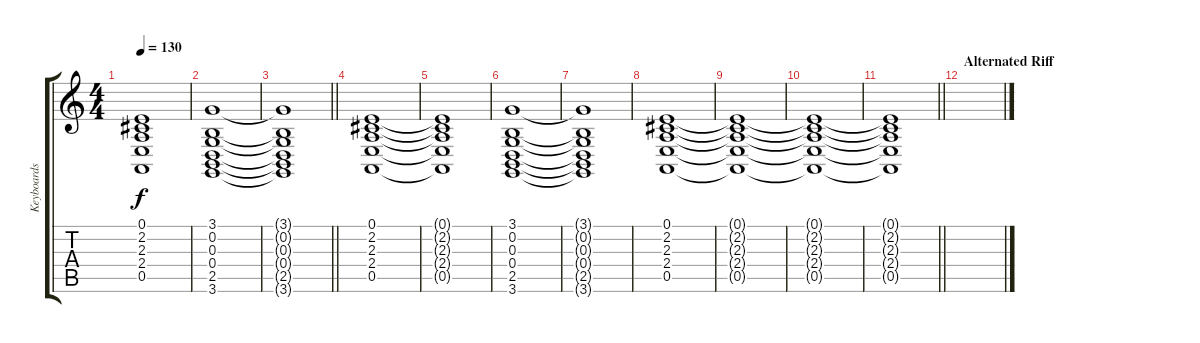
\track ("Keyboards 1" "Keyboards ") {instrument synthstrings1}
\staff {score tabs}
\tuning (E4 B3 G3 D3 A2 E2) {hide}
\ts (4 4)
\tempo 130
\clef g2
\ks c
(0.1{t} 2.2{t} 2.3{t} 2.4{t} 0.5{t}).1{dy f} |
(3.1 0.2 0.3 0.4 2.5 3.6).1 |
\barLineRight lightlight
(3.1{t} 0.2{t} 0.3{t} 0.4{t} 2.5{t} 3.6{t}).1 |
(0.1 2.2 2.3 2.4 0.5).1 |
(0.1{t} 2.2{t} 2.3{t} 2.4{t} 0.5{t}).1 |
(3.1 0.2 0.3 0.4 2.5 3.6).1 |
(3.1{t} 0.2{t} 0.3{t} 0.4{t} 2.5{t} 3.6{t}).1 |
(0.1 2.2 2.3 2.4 0.5).1 |
(0.1{t} 2.2{t} 2.3{t} 2.4{t} 0.5{t}).1 |
(0.1{t} 2.2{t} 2.3{t} 2.4{t} 0.5{t}).1 |
\barLineRight lightlight
(0.1{t} 2.2{t} 2.3{t} 2.4{t} 0.5{t}).1 |
\section ("" "Alternated Riff")
